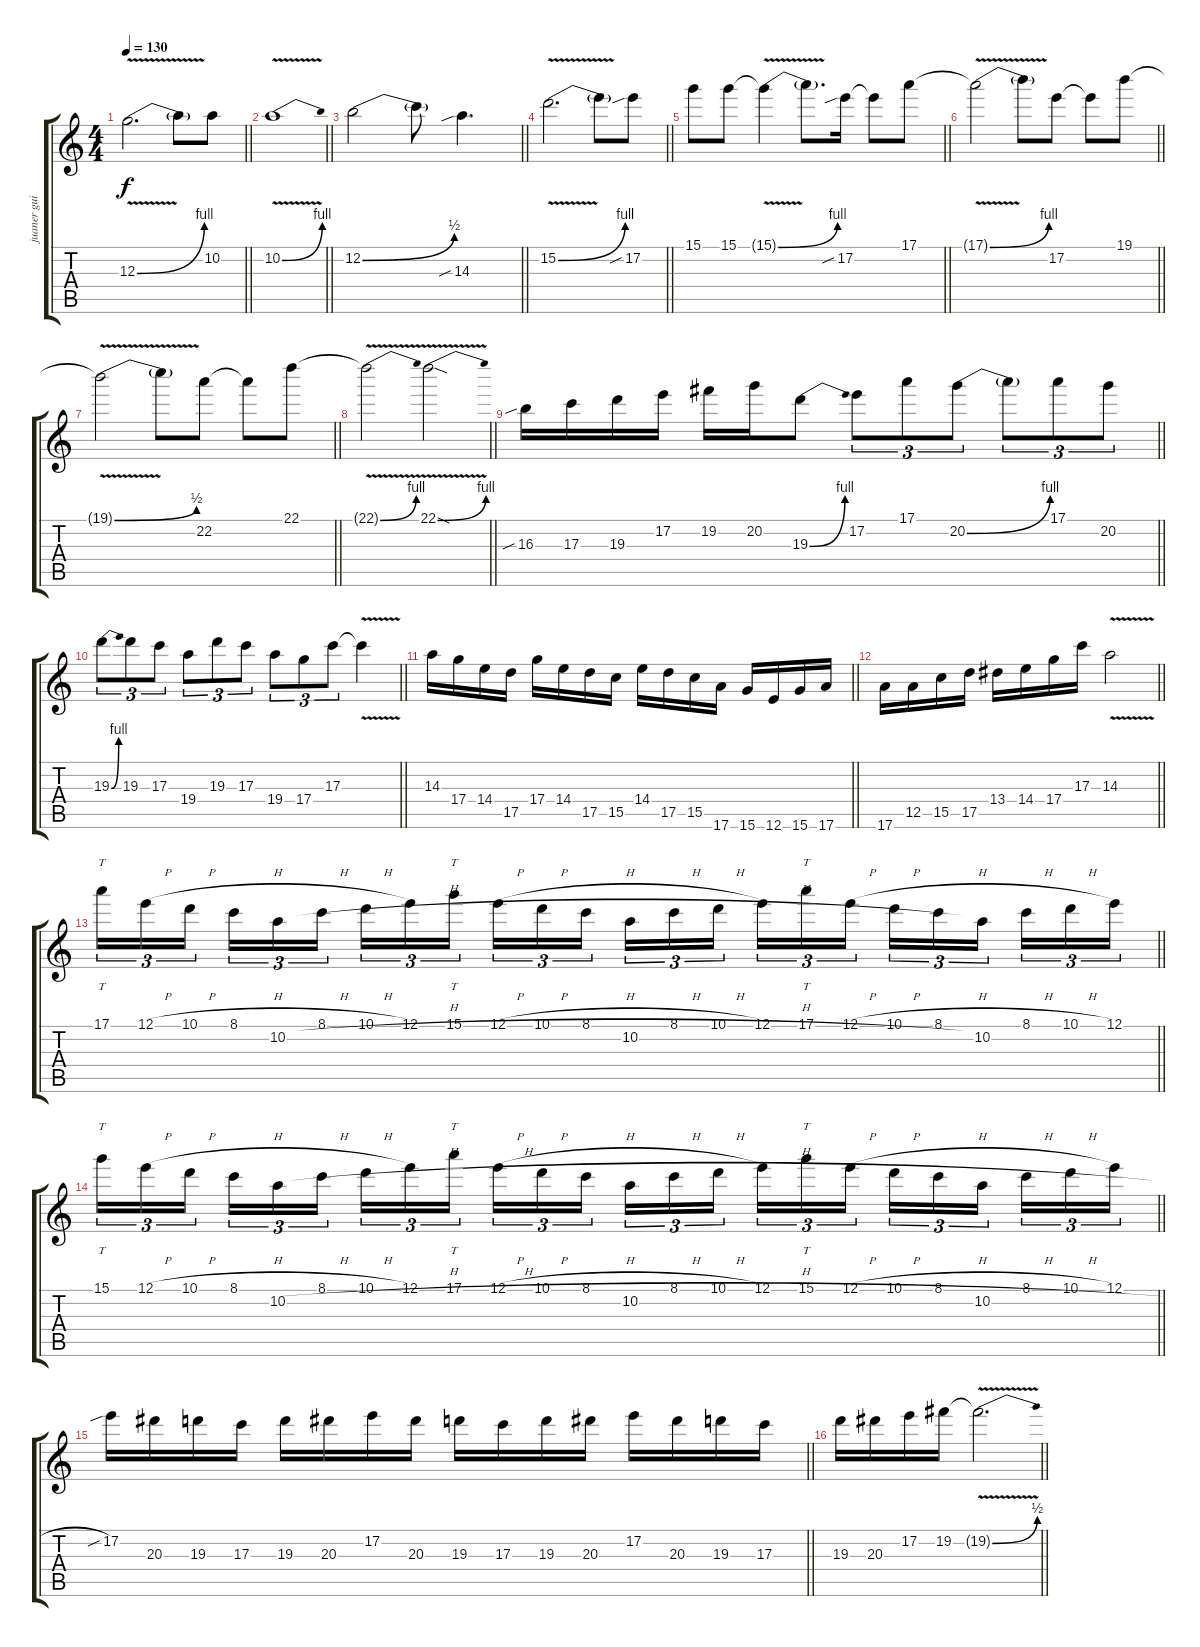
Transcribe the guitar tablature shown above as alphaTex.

\track ("juaner guitar 1" "juaner gui") {instrument distortionguitar}
\staff {score tabs}
\tuning (E4 B3 G3 D3 A2 E2) {hide}
\ts (4 4)
\tempo 130
\clef g2
\barLineRight lightlight
\ks c
12.3{be (bend 0 0 60 4) v}.2{d dy f} 12.3{t}.8 10.2.8 |
\barLineRight lightlight
10.2{be (bend 0 0 60 4) v}.1 |
\barLineRight lightlight
12.2{be (bend 0 0 60 2)}.2 12.2{t}.8 14.3{sib}.4{d} |
\barLineRight lightlight
15.2{be (bend 0 0 60 4) v}.2{d} 15.2{t}.8 17.2{sib}.8 |
\barLineRight lightlight
15.1.8 15.1.8 15.1{be (bend 0 0 60 4) v t}.4 15.1{t}.8{d} 17.2{sib}.16 17.2{t}.8 17.1.8 |
\barLineRight lightlight
17.1{be (bend 0 0 60 4) v t}.2 17.1{t}.8 17.2.8 17.2{t}.8 19.1.8 |
\barLineRight lightlight
19.1{be (bend 0 0 60 2) v t}.2 19.1{t}.8 22.2.8 22.2{t}.8 22.1.8 |
\barLineRight lightlight
22.1{be (bend 0 0 60 4) v t}.2 22.1{be (bend 0 0 60 4) v sod}.2 |
\barLineRight lightlight
16.3{sib}.16 17.3.16 19.3.16 17.2.16 19.2.16 20.2.16 19.3{be (bend 0 0 60 4)}.8 17.2.8{tu (3 2)} 17.1.8{tu (3 2)} 20.2{be (bend 0 0 60 4)}.8{tu (3 2)} 20.2{t}.8{tu (3 2)} 17.1.8{tu (3 2)} 20.2.8{tu (3 2)} |
\barLineRight lightlight
19.3{be (bend 0 0 60 4)}.8{tu (3 2)} 19.3.8{tu (3 2)} 17.3.8{tu (3 2)} 19.4.8{tu (3 2)} 19.3.8{tu (3 2)} 17.3.8{tu (3 2)} 19.4.8{tu (3 2)} 17.4.8{tu (3 2)} 17.3.8{tu (3 2)} 17.3{v t}.4 |
\barLineRight lightlight
14.3.16 17.4.16 14.4.16 17.5.16 17.4.16 14.4.16 17.5.16 15.5.16 14.4.16 17.5.16 15.5.16 17.6.16 15.6.16 12.6.16 15.6.16 17.6.16 |
\barLineRight lightlight
17.6.16 12.5.16 15.5.16 17.5.16 13.4.16 14.4.16 17.4.16 17.3.16 14.3{v}.2 |
\barLineRight lightlight
17.1.16{tt tu (3 2)} 12.1{h}.16{tu (3 2)} 10.1{h}.16{tu (3 2) beam splitsecondary} 8.1{h}.16{tu (3 2)} 10.2{h}.16{tu (3 2)} 8.1{h}.16{tu (3 2)} 10.1{h}.16{tu (3 2)} 12.1.16{tu (3 2)} 15.1.16{tt tu (3 2) beam splitsecondary} 12.1{h}.16{tu (3 2)} 10.1{h}.16{tu (3 2)} 8.1{h}.16{tu (3 2)} 10.2{h}.16{tu (3 2)} 8.1{h}.16{tu (3 2)} 10.1{h}.16{tu (3 2) beam splitsecondary} 12.1.16{tu (3 2)} 17.1.16{tt tu (3 2)} 12.1{h}.16{tu (3 2)} 10.1{h}.16{tu (3 2)} 8.1{h}.16{tu (3 2)} 10.2.16{tu (3 2) beam splitsecondary} 8.1{h}.16{tu (3 2)} 10.1{h}.16{tu (3 2)} 12.1.16{tu (3 2)} |
\barLineRight lightlight
15.1.16{tt tu (3 2)} 12.1{h}.16{tu (3 2)} 10.1{h}.16{tu (3 2) beam splitsecondary} 8.1{h}.16{tu (3 2)} 10.2{h}.16{tu (3 2)} 8.1{h}.16{tu (3 2)} 10.1{h}.16{tu (3 2)} 12.1.16{tu (3 2)} 17.1.16{tt tu (3 2) beam splitsecondary} 12.1{h}.16{tu (3 2)} 10.1{h}.16{tu (3 2)} 8.1{h}.16{tu (3 2)} 10.2{h}.16{tu (3 2)} 8.1{h}.16{tu (3 2)} 10.1{h}.16{tu (3 2) beam splitsecondary} 12.1.16{tu (3 2)} 15.1.16{tt tu (3 2)} 12.1{h}.16{tu (3 2)} 10.1{h}.16{tu (3 2)} 8.1{h}.16{tu (3 2)} 10.2{h}.16{tu (3 2) beam splitsecondary} 8.1{h}.16{tu (3 2)} 10.1{h}.16{tu (3 2)} 12.1.16{tu (3 2)} |
\barLineRight lightlight
17.2{sib}.16 20.3.16 19.3.16 17.3.16 19.3.16 20.3.16 17.2.16 20.3.16 19.3.16 17.3.16 19.3.16 20.3.16 17.2.16 20.3.16 19.3.16 17.3.16 |
\barLineRight lightlight
19.3.16 20.3.16 17.2.16 19.2.16 19.2{be (bend 0 0 60 2) v t}.2{d}
